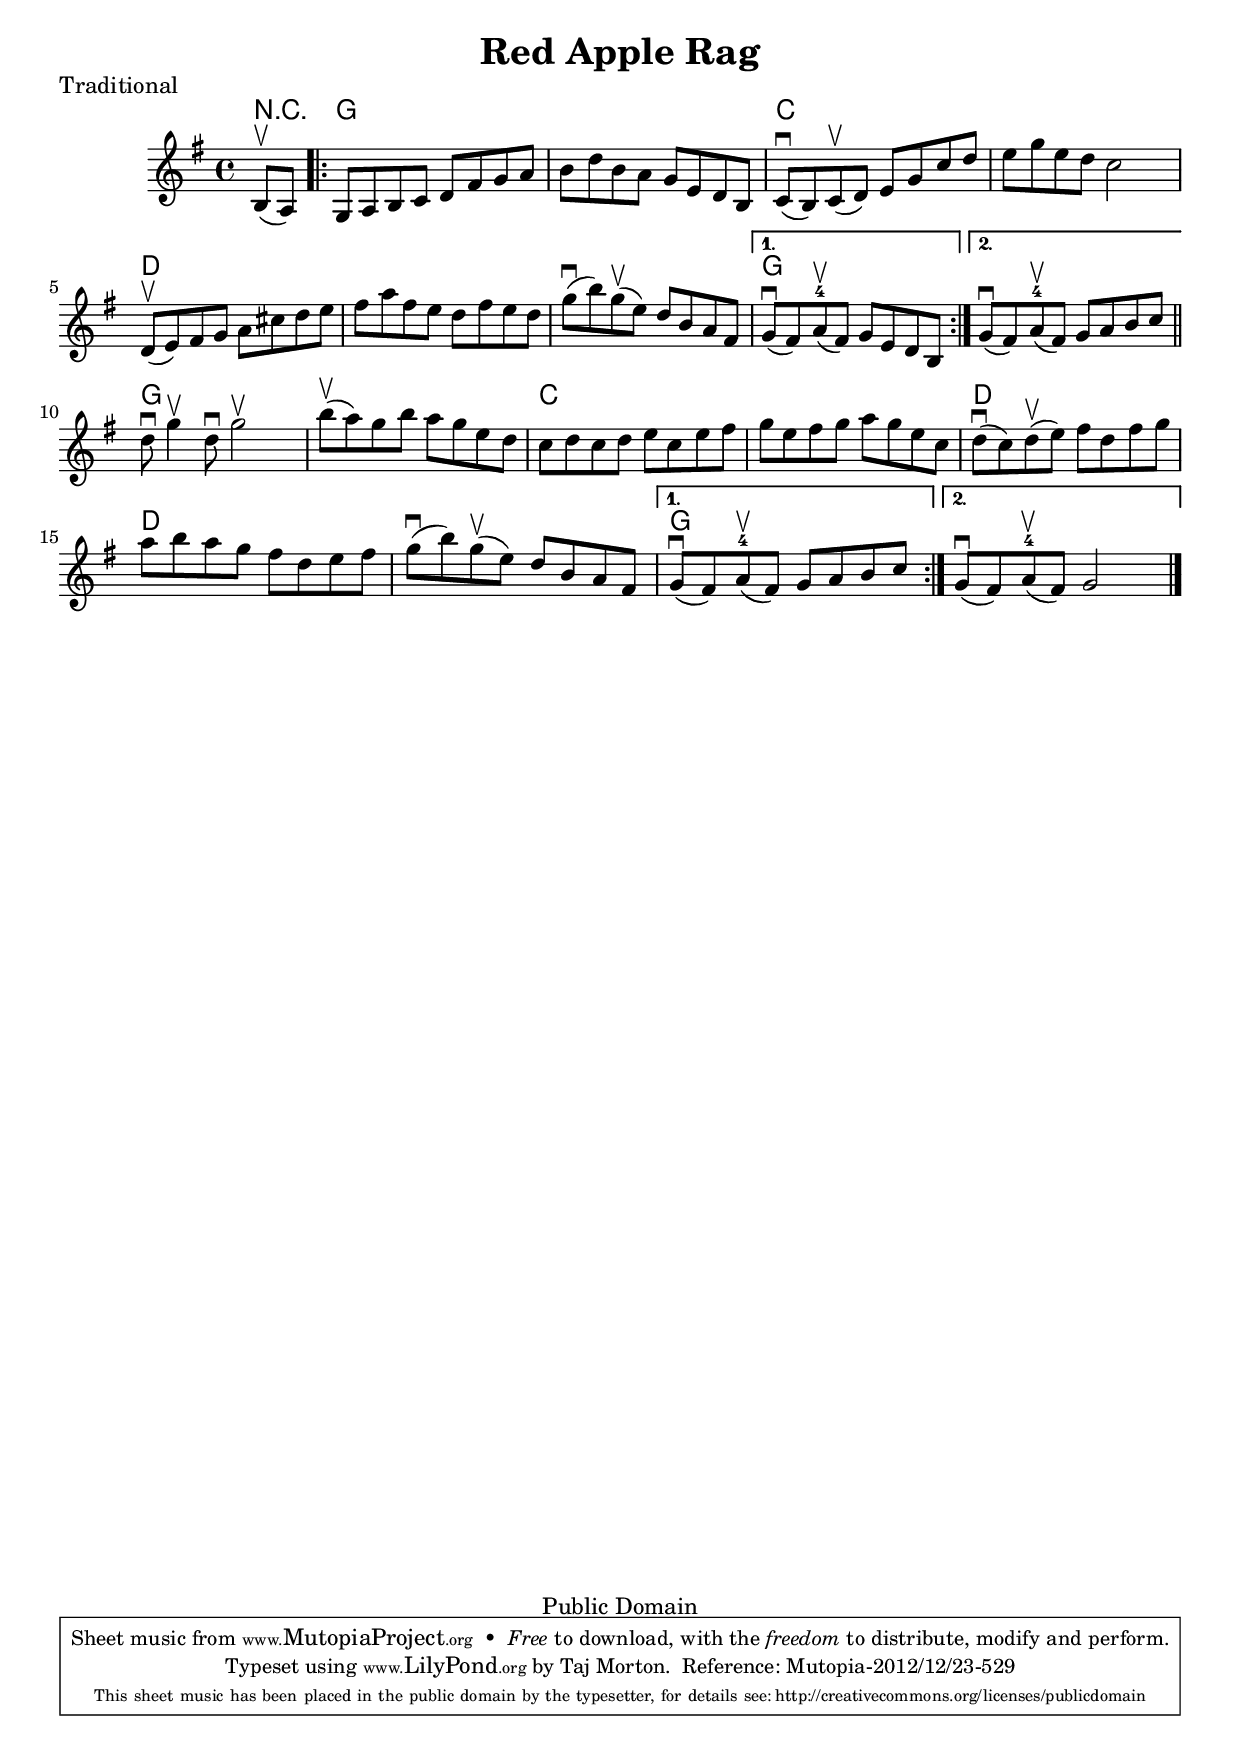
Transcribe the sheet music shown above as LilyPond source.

\version "2.16.0"

\header {
  title = "Red Apple Rag"
  piece = "Traditional"
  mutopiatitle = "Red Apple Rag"
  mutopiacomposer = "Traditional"
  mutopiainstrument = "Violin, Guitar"
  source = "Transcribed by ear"
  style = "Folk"
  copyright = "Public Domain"
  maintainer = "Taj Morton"
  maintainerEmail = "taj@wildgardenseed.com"
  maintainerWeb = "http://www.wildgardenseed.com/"
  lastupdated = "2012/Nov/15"

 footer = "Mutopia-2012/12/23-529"
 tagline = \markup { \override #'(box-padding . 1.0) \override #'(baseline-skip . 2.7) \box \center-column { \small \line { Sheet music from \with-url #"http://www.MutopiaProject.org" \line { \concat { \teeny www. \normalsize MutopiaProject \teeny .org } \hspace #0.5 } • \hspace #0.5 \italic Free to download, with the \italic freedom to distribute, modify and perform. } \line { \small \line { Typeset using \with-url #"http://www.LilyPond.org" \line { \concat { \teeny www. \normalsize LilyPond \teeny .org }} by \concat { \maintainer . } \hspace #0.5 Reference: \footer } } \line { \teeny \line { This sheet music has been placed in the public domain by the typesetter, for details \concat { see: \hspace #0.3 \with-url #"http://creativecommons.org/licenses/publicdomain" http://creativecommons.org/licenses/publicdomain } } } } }
} 

melody = \relative c' {
  \key g \major
  \partial 8*2 b8\upbow( a8 )
  
  \repeat volta 2 {
    g8 a b c d fis g a |
    b8 d b a g e d b |
    c8\downbow( b) c\upbow( d) e g c d |
    e8 g e d c2 |
    d,8\upbow( e) fis g a cis d e |
    fis8 a fis e d fis e d |
    g\downbow( b) g\upbow( e) d b a fis |
    %g\downbow( fis) a-4\upbow( fis) g e d b
  }
  \alternative {
    { g8\downbow( fis) a-4\upbow( fis) g e d b | }
    { g'8\downbow( fis) a-4\upbow( fis) g a b c \bar "||" | }
  }
  \break

  % Part 2
  \repeat volta 2 {
    d8\downbow g4\upbow d8\downbow g2\upbow |
    b8\upbow( a) g b a g e d |
    c8 d c d e c e fis |
    g8 e fis g a g e c |
    d8\downbow( c) d\upbow( e) fis d fis g |
    a8 b a g fis d e fis |
    g8\downbow( b) g\upbow( e) d b a fis |
    % g\downbow( fis) a-4\upbow( fis) g2
  }
  \alternative {
    { g8\downbow( fis) a-4\upbow( fis) g a b c | }
    { g8\downbow( fis) a-4\upbow( fis) g2 \bar "|." | }
  }
}

harmonies = \chordmode {
   \partial 4 r4 |
   g4 g g g |
   g4 g g g |
   c4 c c c |
   c4 c c c |
   d4 d d d |
   d4 d d d |
   d4 d d d |
   g4 g g g |
   g4 g g g |

   % Part 2
   g4 g g g |
   g4 g g g |
   c4 c c c |
   c4 c c c |
   d4 d d d |
   d4 d d d |
   d4 d d d |
   g4 g g g |
   g4 g g g |
}

\score {
  <<
    \new ChordNames {
      \set chordChanges = ##t
      \harmonies
    }
    \new Staff = "one" {
      \melody
    }
  >>

  \layout{ }
}

\score {
  \new Staff \with { midiInstrument = #"violin" }
  \unfoldRepeats \melody
  \midi {
    \tempo 4 = 120
  }
}
